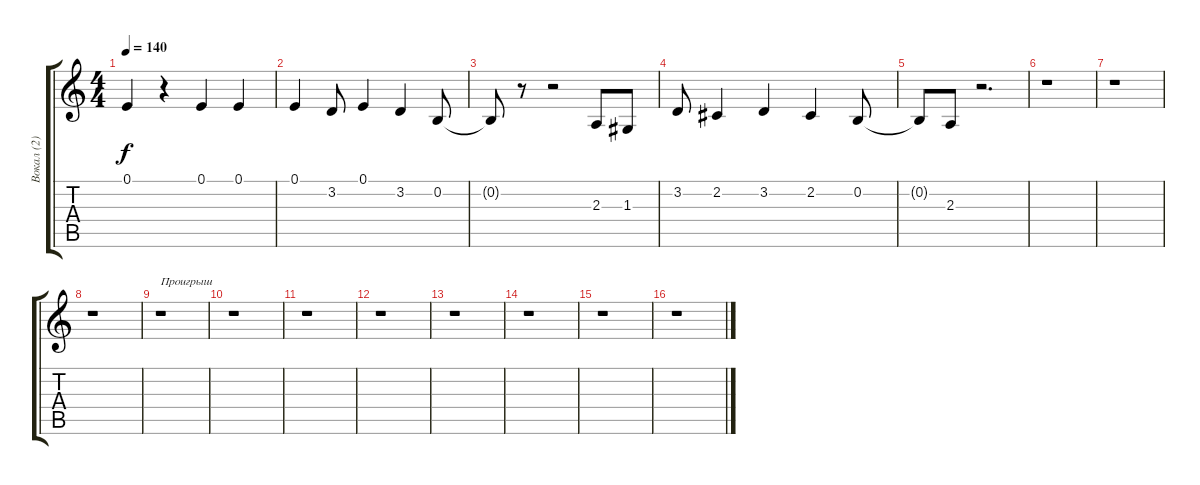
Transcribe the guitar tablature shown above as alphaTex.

\track ("Вокал (2)" "Вокал (2)") {instrument oboe}
\staff {score tabs}
\tuning (E4 B3 G3 D3 A2 E2) {hide}
\ts (4 4)
\tempo 140
\clef g2
\ks c
0.1{t}.4{dy f} r.4 0.1.4 0.1.4 |
0.1.4 3.2.8 0.1.4 3.2.4 0.2.8 |
0.2{t}.8 r.8 r.2 2.3.8 1.3.8 |
3.2.8 2.2.4 3.2.4 2.2.4 0.2.8 |
0.2{t}.8 2.3.8 r.2{d} |
r.1 |
r.1 |
r.1 |
r.1{txt "Проигрыш"} |
r.1 |
r.1 |
r.1 |
r.1 |
r.1 |
r.1 |
r.1
